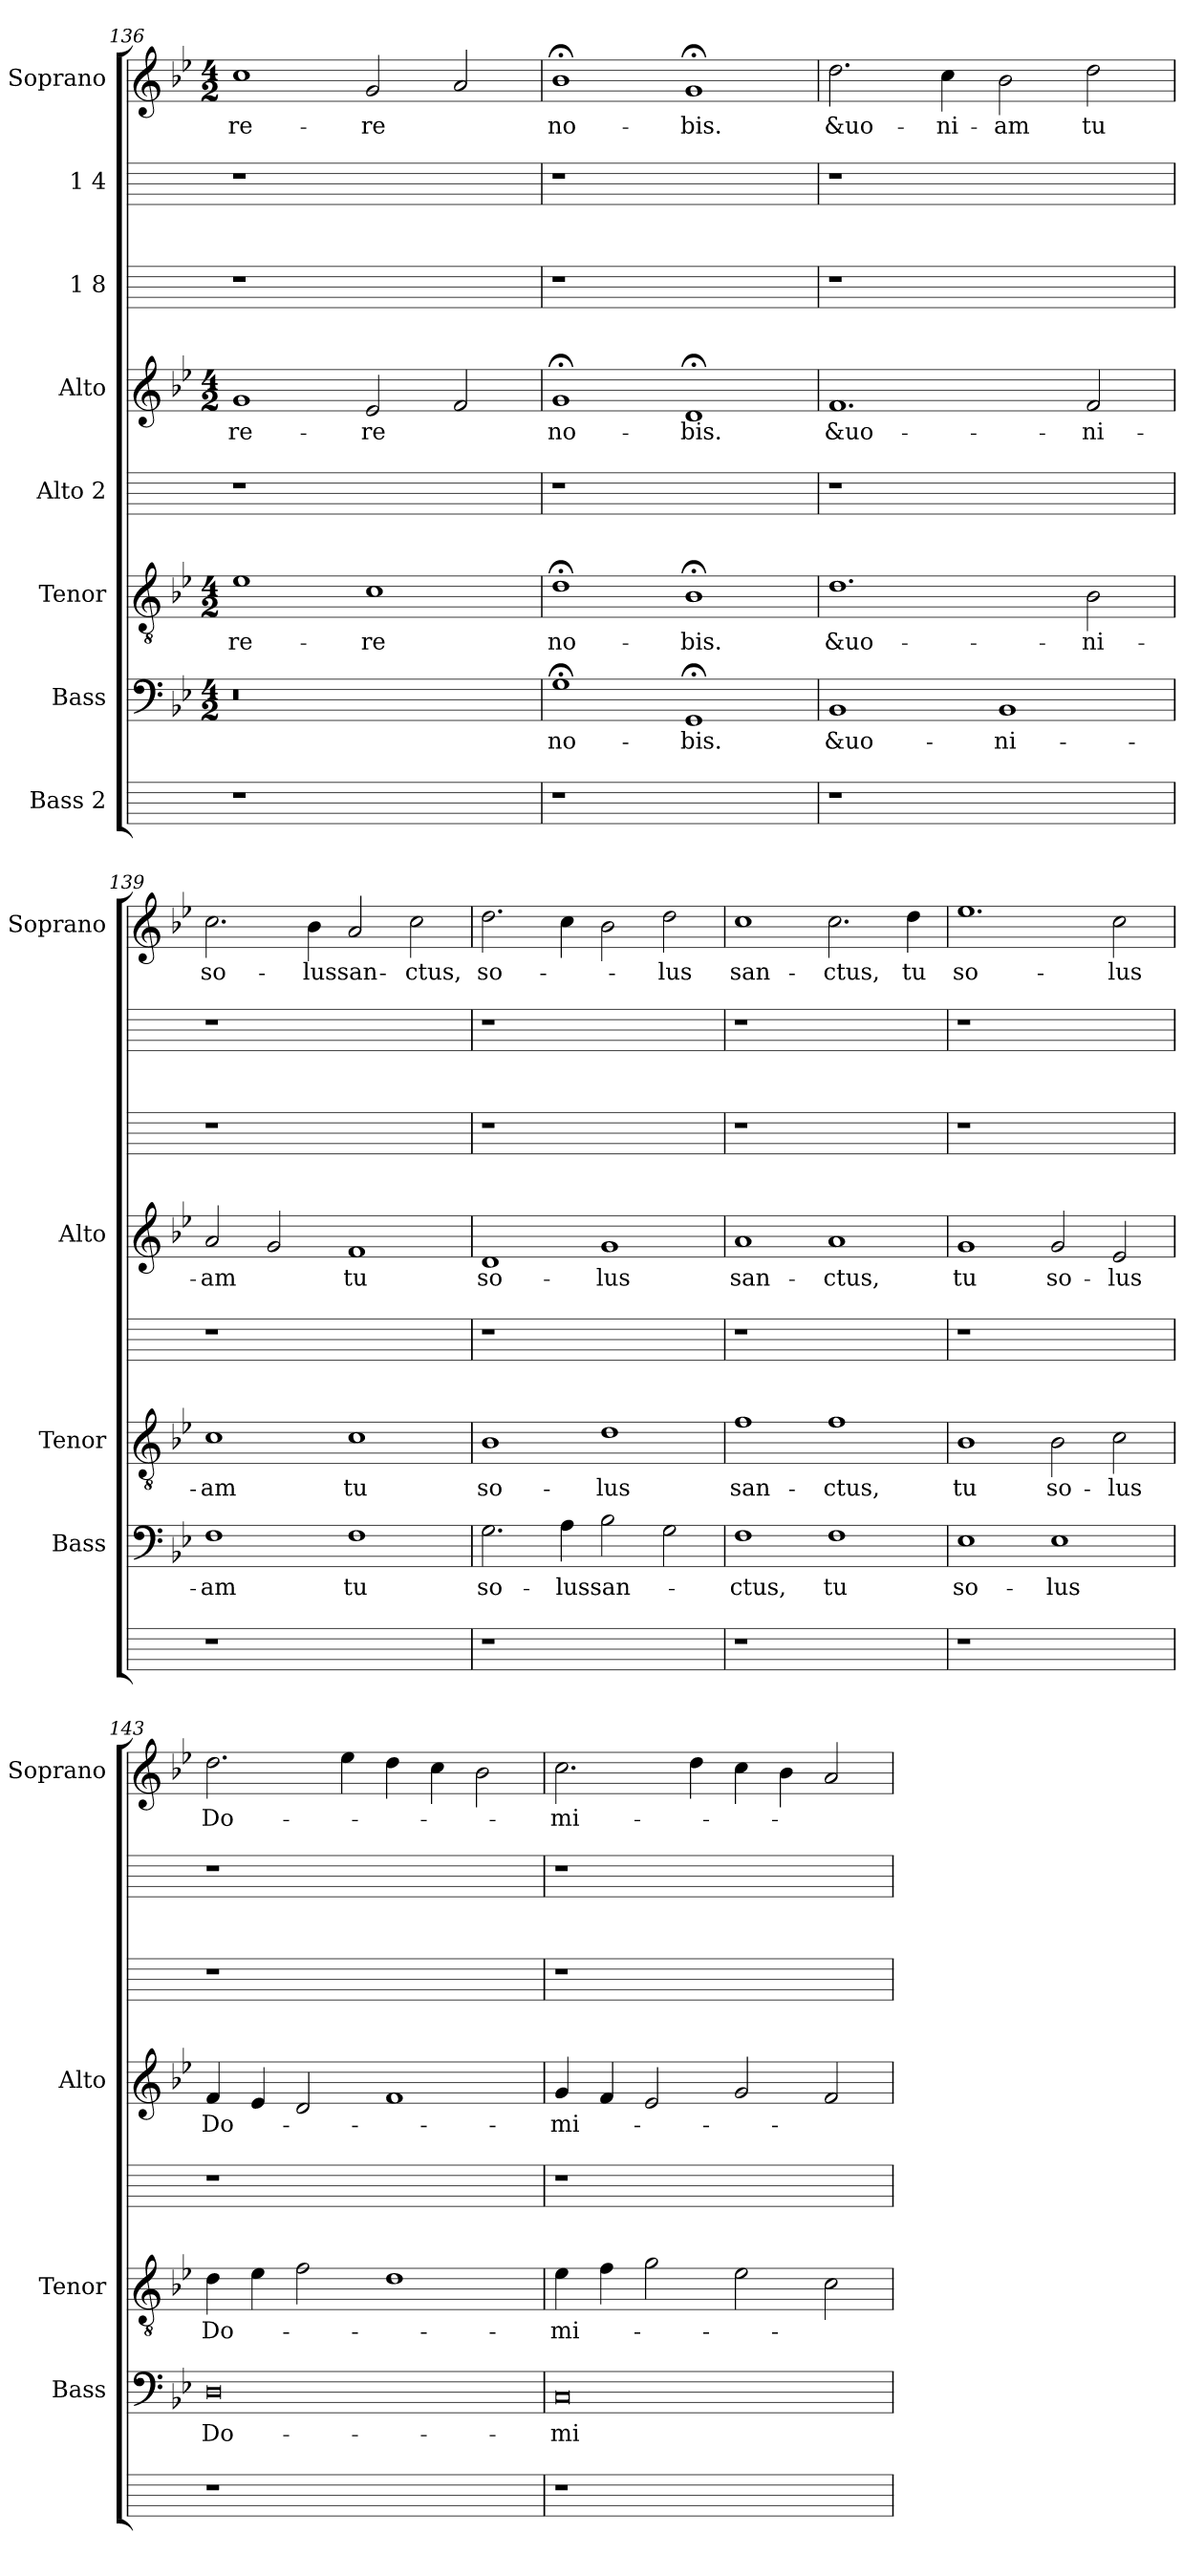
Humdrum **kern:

**kern	**kern	**text	**kern	**text	**kern	**kern	**text	**kern	**kern	**kern	**text
*part8	*part7	*part7	*part6	*part6	*part5	*part4	*part4	*part3	*part2	*part1	*part1
*staff8	*staff7	*staff7	*staff6	*staff6	*staff5	*staff4	*staff4	*staff3	*staff2	*staff1	*staff1
*I"Bass 2	*I"Bass	*	*I"Tenor	*	*I"Alto 2	*I"Alto	*	*I"1 8	*I"1 4	*I"Soprano	*
*	*I'Bass	*	*I'Tenor	*	*	*I'Alto	*	*	*	*I'Soprano	*
*	*clefF4	*	*clefGv2	*	*	*clefG2	*	*	*	*clefG2	*
*	*k[b-e-]	*	*k[b-e-]	*	*	*k[b-e-]	*	*	*	*k[b-e-]	*
*	*B-:	*	*B-:	*	*	*B-:	*	*	*	*B-:	*
*	*M4/2	*	*M4/2	*	*	*M4/2	*	*	*	*M4/2	*
=136	=136	=136	=136	=136	=136	=136	=136	=136	=136	=136	=136
!	!	!	!	!LO:LY:b:cj	!	!	!LO:LY:b:cj	!	!	!	!LO:LY:b:cj
1r	0r	.	1e-	-re-	1r	1g	-re-	1r	1r	1cc	-re-
!	!	!	!	!LO:LY:b:cj	!	!	!LO:LY:b:cj	!	!	!	!LO:LY:b:cj
1ryy	.	.	1c	-re	1ryy	2e-/	-re	1ryy	1ryy	2g/	-re
.	.	.	.	.	.	2f/	.	.	.	2a/	.
=137	=137	=137	=137	=137	=137	=137	=137	=137	=137	=137	=137
!	!	!LO:LY:b:cj	!	!LO:LY:b:cj	!	!	!LO:LY:b:cj	!	!	!	!LO:LY:b:cj
1r	1G;<	no-	1d;<	no-	1r	1g;<	no-	1r	1r	1b-;<	no-
!	!	!LO:LY:b:cj	!	!LO:LY:b:cj	!	!	!LO:LY:b:cj	!	!	!	!LO:LY:b:cj
1ryy	1GG;<	-bis.	1B-;<	-bis.	1ryy	1d;<	-bis.	1ryy	1ryy	1g;<	-bis.
!!LO:LB:g=z
=138	=138	=138	=138	=138	=138	=138	=138	=138	=138	=138	=138
!	!	!LO:LY:b:cj	!	!LO:LY:b:cj	!	!	!LO:LY:b:cj	!	!	!	!LO:LY:b:cj
1r	1BB-	&uo-	1.d	&uo-	1r	1.f	&uo-	1r	1r	2.dd\	&uo-
!	!	!	!	!	!	!	!	!	!	!	!LO:LY:b
.	.	.	.	.	.	.	.	.	.	4cc\	-ni-
!	!	!LO:LY:b:cj	!	!	!	!	!	!	!	!	!LO:LY:b:cj
1ryy	1BB-	-ni-	.	.	1ryy	.	.	1ryy	1ryy	2b-\	-am
!	!	!	!	!LO:LY:b:cj	!	!	!LO:LY:b:cj	!	!	!	!LO:LY:b:cj
.	.	.	2B-\	-ni-	.	2f/	-ni-	.	.	2dd\	tu
=139	=139	=139	=139	=139	=139	=139	=139	=139	=139	=139	=139
!	!	!LO:LY:b:cj	!	!LO:LY:b:cj	!	!	!LO:LY:b	!	!	!	!LO:LY:b:cj
1r	1F	-am	1c	-am	1r	2a/	-am	1r	1r	2.cc\	so-
.	.	.	.	.	.	2g/	.	.	.	.	.
!	!	!	!	!	!	!	!	!	!	!	!LO:LY:b
.	.	.	.	.	.	.	.	.	.	4b-\	-lussan-
!	!	!LO:LY:b:cj	!	!LO:LY:b:cj	!	!	!LO:LY:b:cj	!	!	!	!
1ryy	1F	tu	1c	tu	1ryy	1f	tu	1ryy	1ryy	2a/	.
!	!	!	!	!	!	!	!	!	!	!	!LO:LY:b:cj
.	.	.	.	.	.	.	.	.	.	2cc\	-ctus,
=140	=140	=140	=140	=140	=140	=140	=140	=140	=140	=140	=140
!	!	!LO:LY:b:cj	!	!LO:LY:b:cj	!	!	!LO:LY:b:cj	!	!	!	!LO:LY:b:cj
1r	2.G\	so-	1B-	so-	1r	1d	so-	1r	1r	2.dd\	so-
!	!	!LO:LY:b	!	!	!	!	!	!	!	!	!
.	4A\	-lussan-	.	.	.	.	.	.	.	4cc\	.
!	!	!	!	!LO:LY:b:cj	!	!	!LO:LY:b:cj	!	!	!	!
1ryy	2B-\	.	1d	-lus	1ryy	1g	-lus	1ryy	1ryy	2b-\	.
!	!	!	!	!	!	!	!	!	!	!	!LO:LY:b:cj
.	2G\	.	.	.	.	.	.	.	.	2dd\	-lus
=141	=141	=141	=141	=141	=141	=141	=141	=141	=141	=141	=141
!	!	!LO:LY:b:cj	!	!LO:LY:b:cj	!	!	!LO:LY:b:cj	!	!	!	!LO:LY:b:cj
1r	1F	-ctus,	1f	san-	1r	1a	san-	1r	1r	1cc	san-
!	!	!LO:LY:b:cj	!	!LO:LY:b:cj	!	!	!LO:LY:b:cj	!	!	!	!LO:LY:b:cj
1ryy	1F	tu	1f	-ctus,	1ryy	1a	-ctus,	1ryy	1ryy	2.cc\	-ctus,
!	!	!	!	!	!	!	!	!	!	!	!LO:LY:b:cj
.	.	.	.	.	.	.	.	.	.	4dd\	tu
=142	=142	=142	=142	=142	=142	=142	=142	=142	=142	=142	=142
!	!	!LO:LY:b:cj	!	!LO:LY:b:cj	!	!	!LO:LY:b:cj	!	!	!	!LO:LY:b:cj
1r	1E-	so-	1B-	tu	1r	1g	tu	1r	1r	1.ee-	so-
!	!	!LO:LY:b:cj	!	!LO:LY:b:cj	!	!	!LO:LY:b:cj	!	!	!	!
1ryy	1E-	-lus	2B-\	so-	1ryy	2g/	so-	1ryy	1ryy	.	.
!	!	!	!	!LO:LY:b:cj	!	!	!LO:LY:b:cj	!	!	!	!LO:LY:b:cj
.	.	.	2c\	-lus	.	2e-/	-lus	.	.	2cc\	-lus
!!LO:LB:g=z
=143	=143	=143	=143	=143	=143	=143	=143	=143	=143	=143	=143
!	!	!LO:LY:b:cj	!	!LO:LY:b:cj	!	!	!LO:LY:b:cj	!	!	!	!LO:LY:b:cj
1r	0D	Do-	4d\	Do-	1r	4f/	Do-	1r	1r	2.dd\	Do-
.	.	.	4e-\	.	.	4e-/	.	.	.	.	.
.	.	.	2f\	.	.	2d/	.	.	.	.	.
.	.	.	.	.	.	.	.	.	.	4ee-\	.
1ryy	.	.	1d	.	1ryy	1f	.	1ryy	1ryy	4dd\	.
.	.	.	.	.	.	.	.	.	.	4cc\	.
.	.	.	.	.	.	.	.	.	.	2b-\	.
=144	=144	=144	=144	=144	=144	=144	=144	=144	=144	=144	=144
!	!	!LO:LY:b:rj	!	!LO:LY:b:cj	!	!	!LO:LY:b:cj	!	!	!	!LO:LY:b:cj
1r	0C	-mi-	4e-\	-mi-	1r	4g/	-mi-	1r	1r	2.cc\	-mi-
.	.	.	4f\	.	.	4f/	.	.	.	.	.
.	.	.	2g\	.	.	2e-/	.	.	.	.	.
.	.	.	.	.	.	.	.	.	.	4dd\	.
1ryy	.	.	2e-\	.	1ryy	2g/	.	1ryy	1ryy	4cc\	.
.	.	.	.	.	.	.	.	.	.	4b-\	.
.	.	.	2c\	.	.	2f/	.	.	.	2a/	.
=	=	=	=	=	=	=	=	=	=	=	=
*-	*-	*-	*-	*-	*-	*-	*-	*-	*-	*-	*-
